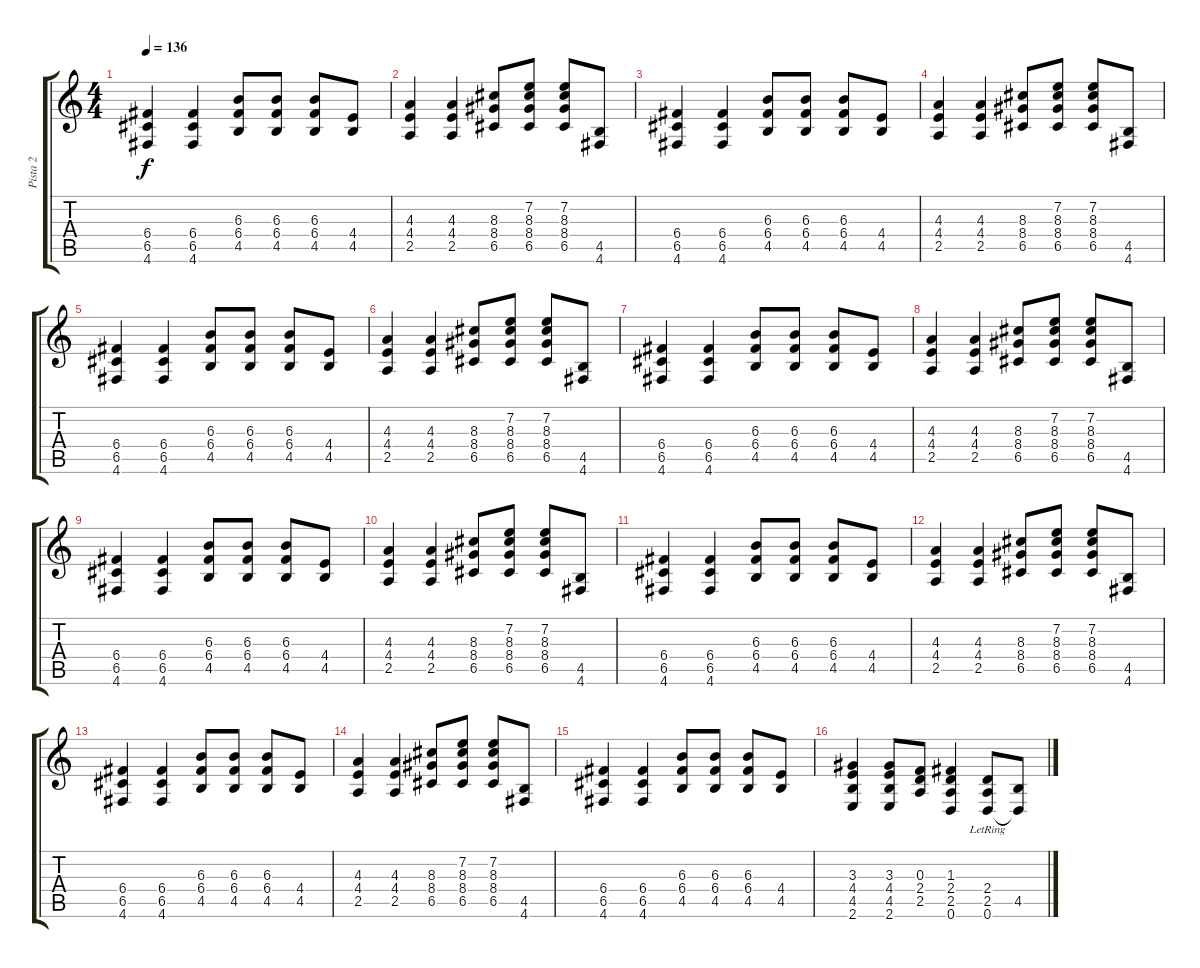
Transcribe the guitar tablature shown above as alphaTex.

\track ("Pista 2" "Pista 2") {instrument distortionguitar}
\staff {score tabs}
\tuning (D4 A3 F3 C3 G2 D2) {hide}
\ts (4 4)
\tempo 136
\clef g2
\ks c
(6.4 6.5 4.6).4{dy f} (6.4 6.5 4.6).4 (6.3 6.4 4.5).8 (6.3 6.4 4.5).8 (6.3 6.4 4.5).8 (4.4 4.5).8 |
(4.3 4.4 2.5).4 (4.3 4.4 2.5).4 (8.3 8.4 6.5).8 (7.2 8.3 8.4 6.5).8 (7.2 8.3 8.4 6.5).8 (4.5 4.6).8 |
(6.4 6.5 4.6).4 (6.4 6.5 4.6).4 (6.3 6.4 4.5).8 (6.3 6.4 4.5).8 (6.3 6.4 4.5).8 (4.4 4.5).8 |
(4.3 4.4 2.5).4 (4.3 4.4 2.5).4 (8.3 8.4 6.5).8 (7.2 8.3 8.4 6.5).8 (7.2 8.3 8.4 6.5).8 (4.5 4.6).8 |
(6.4 6.5 4.6).4 (6.4 6.5 4.6).4 (6.3 6.4 4.5).8 (6.3 6.4 4.5).8 (6.3 6.4 4.5).8 (4.4 4.5).8 |
(4.3 4.4 2.5).4 (4.3 4.4 2.5).4 (8.3 8.4 6.5).8 (7.2 8.3 8.4 6.5).8 (7.2 8.3 8.4 6.5).8 (4.5 4.6).8 |
(6.4 6.5 4.6).4 (6.4 6.5 4.6).4 (6.3 6.4 4.5).8 (6.3 6.4 4.5).8 (6.3 6.4 4.5).8 (4.4 4.5).8 |
(4.3 4.4 2.5).4 (4.3 4.4 2.5).4 (8.3 8.4 6.5).8 (7.2 8.3 8.4 6.5).8 (7.2 8.3 8.4 6.5).8 (4.5 4.6).8 |
(6.4 6.5 4.6).4 (6.4 6.5 4.6).4 (6.3 6.4 4.5).8 (6.3 6.4 4.5).8 (6.3 6.4 4.5).8 (4.4 4.5).8 |
(4.3 4.4 2.5).4 (4.3 4.4 2.5).4 (8.3 8.4 6.5).8 (7.2 8.3 8.4 6.5).8 (7.2 8.3 8.4 6.5).8 (4.5 4.6).8 |
(6.4 6.5 4.6).4 (6.4 6.5 4.6).4 (6.3 6.4 4.5).8 (6.3 6.4 4.5).8 (6.3 6.4 4.5).8 (4.4 4.5).8 |
(4.3 4.4 2.5).4 (4.3 4.4 2.5).4 (8.3 8.4 6.5).8 (7.2 8.3 8.4 6.5).8 (7.2 8.3 8.4 6.5).8 (4.5 4.6).8 |
(6.4 6.5 4.6).4 (6.4 6.5 4.6).4 (6.3 6.4 4.5).8 (6.3 6.4 4.5).8 (6.3 6.4 4.5).8 (4.4 4.5).8 |
(4.3 4.4 2.5).4 (4.3 4.4 2.5).4 (8.3 8.4 6.5).8 (7.2 8.3 8.4 6.5).8 (7.2 8.3 8.4 6.5).8 (4.5 4.6).8 |
(6.4 6.5 4.6).4 (6.4 6.5 4.6).4 (6.3 6.4 4.5).8 (6.3 6.4 4.5).8 (6.3 6.4 4.5).8 (4.4 4.5).8 |
(3.3 4.4 4.5 2.6).4 (3.3 4.4 4.5 2.6).8 (0.3 2.4 2.5).8 (1.3 2.4 2.5 0.6).4 (2.4{lr} 2.5 0.6).8 (4.5 0.6{t}).8
